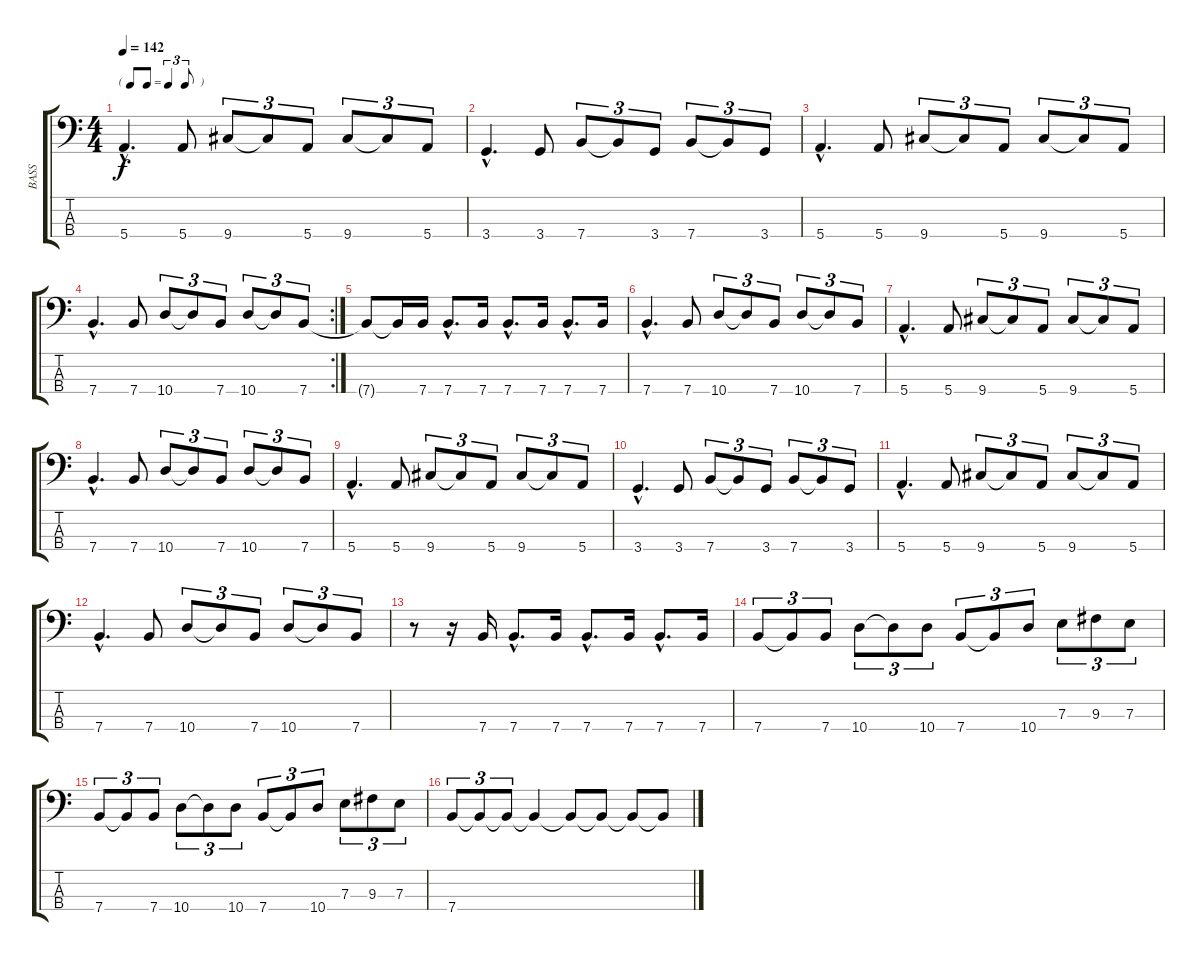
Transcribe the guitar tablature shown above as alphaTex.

\track ("BASS" "BASS") {instrument electricbasspick}
\staff {score tabs}
\tuning (G2 D2 A1 E1) {hide}
\ts (4 4)
\tf triplet8th
\tempo 142
\clef f4
\ks c
5.4{hac}.4{d dy f} 5.4.8 9.4.8{tu (3 2)} 9.4{t}.8{tu (3 2)} 5.4.8{tu (3 2)} 9.4.8{tu (3 2)} 9.4{t}.8{tu (3 2)} 5.4.8{tu (3 2)} |
3.4{hac}.4{d} 3.4.8 7.4.8{tu (3 2)} 7.4{t}.8{tu (3 2)} 3.4.8{tu (3 2)} 7.4.8{tu (3 2)} 7.4{t}.8{tu (3 2)} 3.4.8{tu (3 2)} |
5.4{hac}.4{d} 5.4.8 9.4.8{tu (3 2)} 9.4{t}.8{tu (3 2)} 5.4.8{tu (3 2)} 9.4.8{tu (3 2)} 9.4{t}.8{tu (3 2)} 5.4.8{tu (3 2)} |
\rc 2
7.4{hac}.4{d} 7.4.8 10.4.8{tu (3 2)} 10.4{t}.8{tu (3 2)} 7.4.8{tu (3 2)} 10.4.8{tu (3 2)} 10.4{t}.8{tu (3 2)} 7.4.8{tu (3 2)} |
7.4{t}.8 7.4{t}.16 7.4.16 7.4{hac}.8{d} 7.4.16 7.4{hac}.8{d} 7.4.16 7.4{hac}.8{d} 7.4.16 |
7.4{hac}.4{d} 7.4.8 10.4.8{tu (3 2)} 10.4{t}.8{tu (3 2)} 7.4.8{tu (3 2)} 10.4.8{tu (3 2)} 10.4{t}.8{tu (3 2)} 7.4.8{tu (3 2)} |
5.4{hac}.4{d} 5.4.8 9.4.8{tu (3 2)} 9.4{t}.8{tu (3 2)} 5.4.8{tu (3 2)} 9.4.8{tu (3 2)} 9.4{t}.8{tu (3 2)} 5.4.8{tu (3 2)} |
7.4{hac}.4{d} 7.4.8 10.4.8{tu (3 2)} 10.4{t}.8{tu (3 2)} 7.4.8{tu (3 2)} 10.4.8{tu (3 2)} 10.4{t}.8{tu (3 2)} 7.4.8{tu (3 2)} |
5.4{hac}.4{d} 5.4.8 9.4.8{tu (3 2)} 9.4{t}.8{tu (3 2)} 5.4.8{tu (3 2)} 9.4.8{tu (3 2)} 9.4{t}.8{tu (3 2)} 5.4.8{tu (3 2)} |
3.4{hac}.4{d} 3.4.8 7.4.8{tu (3 2)} 7.4{t}.8{tu (3 2)} 3.4.8{tu (3 2)} 7.4.8{tu (3 2)} 7.4{t}.8{tu (3 2)} 3.4.8{tu (3 2)} |
5.4{hac}.4{d} 5.4.8 9.4.8{tu (3 2)} 9.4{t}.8{tu (3 2)} 5.4.8{tu (3 2)} 9.4.8{tu (3 2)} 9.4{t}.8{tu (3 2)} 5.4.8{tu (3 2)} |
7.4{hac}.4{d} 7.4.8 10.4.8{tu (3 2)} 10.4{t}.8{tu (3 2)} 7.4.8{tu (3 2)} 10.4.8{tu (3 2)} 10.4{t}.8{tu (3 2)} 7.4.8{tu (3 2)} |
r.8 r.16 7.4.16 7.4{hac}.8{d} 7.4.16 7.4{hac}.8{d} 7.4.16 7.4{hac}.8{d} 7.4.16 |
7.4.8{tu (3 2)} 7.4{t}.8{tu (3 2)} 7.4.8{tu (3 2)} 10.4.8{tu (3 2)} 10.4{t}.8{tu (3 2)} 10.4.8{tu (3 2)} 7.4.8{tu (3 2)} 7.4{t}.8{tu (3 2)} 10.4.8{tu (3 2)} 7.3.8{tu (3 2)} 9.3.8{tu (3 2)} 7.3.8{tu (3 2)} |
7.4.8{tu (3 2)} 7.4{t}.8{tu (3 2)} 7.4.8{tu (3 2)} 10.4.8{tu (3 2)} 10.4{t}.8{tu (3 2)} 10.4.8{tu (3 2)} 7.4.8{tu (3 2)} 7.4{t}.8{tu (3 2)} 10.4.8{tu (3 2)} 7.3.8{tu (3 2)} 9.3.8{tu (3 2)} 7.3.8{tu (3 2)} |
7.4.8{tu (3 2)} 7.4{t}.8{tu (3 2)} 7.4{t}.8{tu (3 2)} 7.4{t}.4 7.4{t}.8 7.4{t}.8 7.4{t}.8 7.4{t}.8
